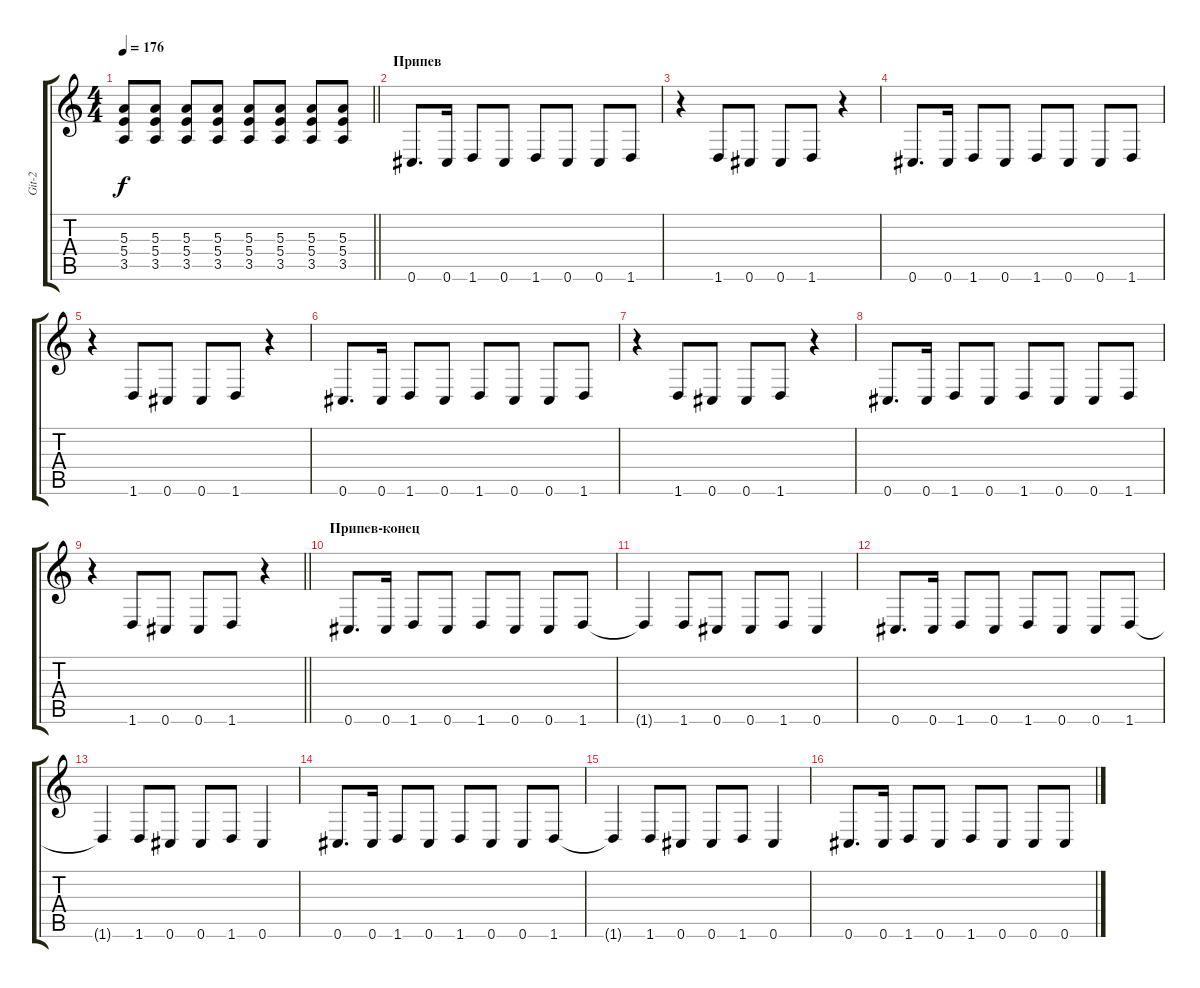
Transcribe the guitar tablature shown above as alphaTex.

\track ("Git-2" "Git-2") {instrument distortionguitar}
\staff {score tabs}
\tuning (C4 Ab3 E3 B2 Gb2 Db2) {hide}
\ts (4 4)
\tempo 176
\clef g2
\barLineRight lightlight
\ks c
(5.3 5.4 3.5).8{dy f} (5.3 5.4 3.5).8 (5.3 5.4 3.5).8 (5.3 5.4 3.5).8 (5.3 5.4 3.5).8 (5.3 5.4 3.5).8 (5.3 5.4 3.5).8 (5.3 5.4 3.5).8 |
\section ("" "Припев")
0.6.8{d} 0.6.16 1.6.8 0.6.8 1.6.8 0.6.8 0.6.8 1.6.8 |
r.4 1.6.8 0.6.8 0.6.8 1.6.8 r.4 |
0.6.8{d} 0.6.16 1.6.8 0.6.8 1.6.8 0.6.8 0.6.8 1.6.8 |
r.4 1.6.8 0.6.8 0.6.8 1.6.8 r.4 |
0.6.8{d} 0.6.16 1.6.8 0.6.8 1.6.8 0.6.8 0.6.8 1.6.8 |
r.4 1.6.8 0.6.8 0.6.8 1.6.8 r.4 |
0.6.8{d} 0.6.16 1.6.8 0.6.8 1.6.8 0.6.8 0.6.8 1.6.8 |
\barLineRight lightlight
r.4 1.6.8 0.6.8 0.6.8 1.6.8 r.4 |
\section ("" "Припев-конец")
0.6.8{d} 0.6.16 1.6.8 0.6.8 1.6.8 0.6.8 0.6.8 1.6.8 |
1.6{t}.4 1.6.8 0.6.8 0.6.8 1.6.8 0.6.4 |
0.6.8{d} 0.6.16 1.6.8 0.6.8 1.6.8 0.6.8 0.6.8 1.6.8 |
1.6{t}.4 1.6.8 0.6.8 0.6.8 1.6.8 0.6.4 |
0.6.8{d} 0.6.16 1.6.8 0.6.8 1.6.8 0.6.8 0.6.8 1.6.8 |
1.6{t}.4 1.6.8 0.6.8 0.6.8 1.6.8 0.6.4 |
0.6.8{d} 0.6.16 1.6.8 0.6.8 1.6.8 0.6.8 0.6.8 0.6.8
